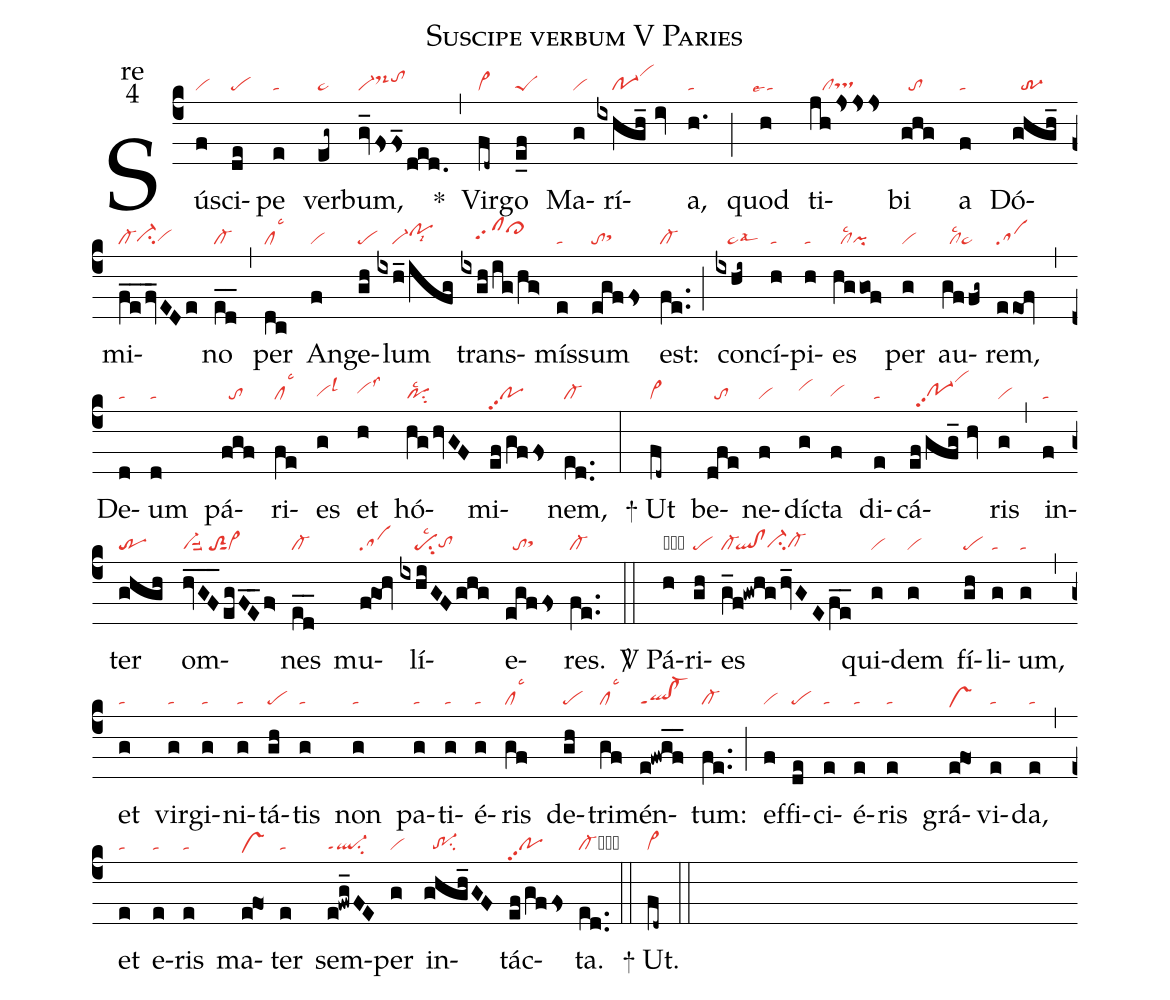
name:Suscipe verbum V Paries;
office-part:re;
mode:4;
nabc-lines:1;
%%
(c4) Sú(f|vi)sci(de|pe)pe(e|ta) ver(eg~|ta>)bum,(gv_/fsfs_ded.|vi-ds-hitohi) <sp>*</sp>(,) Vir(fd~|vi>)go(e_f|peS) Ma(g|vi)rí(ixhgh_//iv|////po-1vihk)a,(h.|ta) (;) quod(h|``talse4) ti(jhjsjsjs|///cltshg)bi(ghg|//to) a(f|ta) Dó(ghgh_|//tr-3)mi(fe__/fv_EDe|cl-ci-hgvihg)no(ed__|cl-) (,) per(dc|cllsc3) An(f|vi)ge(gh|pe)lum(ixh_/ifg|////vi-pohilsi8) trans(ixgh/ig/hg>|////clhhpp2cl>hj)mís(e|ta)sum(egffs|tosthh) est:(fe..|cl-) (;) con(ixhi~|///ta>lsal3)cí(h|ta)pi(h|ta)es(hggof|//cllsc2pi) per(g|vi) au(gffg~|//cllsc2ta>)rem,(eeof|sa) (,) De(d|ta)um(d|ta) pá(fgf|//to)ri(fe|cllsc3)es(g|vihglsl3) et(h|vihhlss3) hó(hg/hvGF|posu2lsc2)mi(ef/gffs|popp2)nem,(ed..|cl-) (:)
<sp>+</sp> Ut(fd~|vi>) be(dfe|//to)ne(f|vi)díc(g|vihi)ta(f|vihg) di(e|ta)cá(ef/gfg_//hv|//po-1hgpp2vihl)ris(g|vi) (,) in(f|ta)ter(ghgh|tr) om(hvGF___/egFE__f>|vi-suu2/toS2sut1vi>)nes(ed__|cl-) mu(f!goh|sa)lí(ixhiGFghg|////pesu2lsc2tohg)e(egffs|//tosthh)res.(fe..|cl-) (::)

<sp>V/</sp> Pá(h|obvi)ri(gh|pe)es(g_f!gwhg/hv_GEfe__|cl-`ql!clci-hgcl-hg) qui(g|vi)dem(g|vi) fí(gh|pe)li(g|ta)um,(g|ta) (,) et(g|ta) vir(g|ta)gi(g|ta)ni(g|ta)tá(gh|pe)tis(g|ta) non(g|ta) pa(g|ta)ti(g|ta)é(g|ta)ris(gf|cllsc3) de(gh|pe)tri(gf|cllsc3)mén(e!fwgf__|ql!cl-ppt1)tum:(fe..|cl-) (;) ef(f|vi)fi(de|pe)ci(e|ta)é(e|ta)ris(e|ta) grá(efO1|vshe)vi(e|ta)da,(e|ta) (,) et(e|ta) e(e|ta)ris(e|ta) ma(efO1|vshe)ter(e|ta) sem(e!fwg_FE|ql-ppt1su2)per(g|vi) in(ghgh_GF|//tr-1su2)tác(ef/gffs|popp2)ta.(ed..|cl-cb) (::)
<sp>+</sp> Ut.(fd~|vi>) (::)
